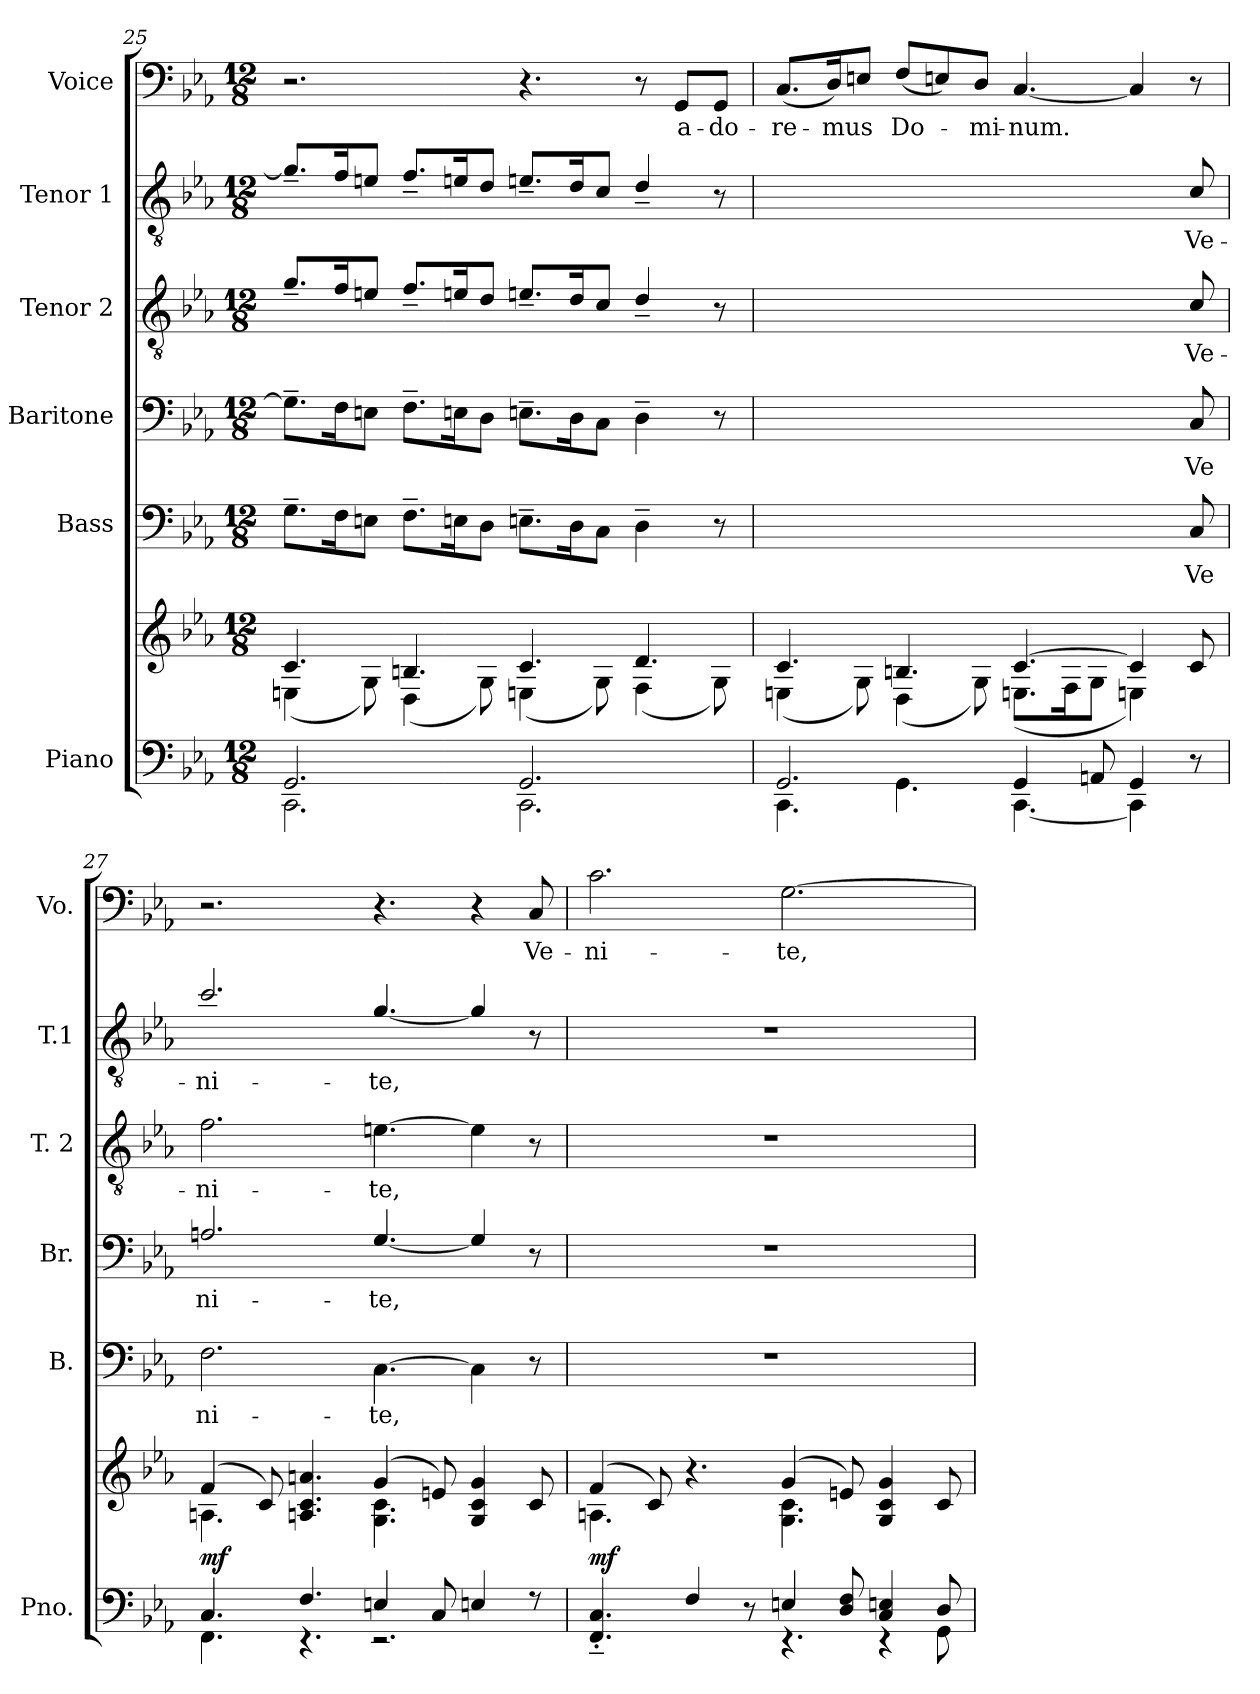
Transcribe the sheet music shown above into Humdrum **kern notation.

**kern	**kern	**dynam	**kern	**text	**kern	**text	**kern	**text	**kern	**text	**kern	**text
*part6	*part6	*part6	*part5	*part5	*part4	*part4	*part3	*part3	*part2	*part2	*part1	*part1
*staff7	*staff6	*staff6/7	*staff5	*staff5	*staff4	*staff4	*staff3	*staff3	*staff2	*staff2	*staff1	*staff1
*I"Piano	*	*	*I"Bass	*	*I"Baritone	*	*I"Tenor 2	*	*I"Tenor 1	*	*I"Voice	*
*I'Pno.	*	*	*I'B.	*	*I'Br.	*	*I'T. 2	*	*I'T.1	*	*I'Vo.	*
*clefF4	*clefG2	*	*clefF4	*	*clefF4	*	*clefGv2	*	*clefGv2	*	*clefF4	*
*k[b-e-a-]	*k[b-e-a-]	*	*k[b-e-a-]	*	*k[b-e-a-]	*	*k[b-e-a-]	*	*k[b-e-a-]	*	*k[b-e-a-]	*
*M12/8	*M12/8	*	*M12/8	*	*M12/8	*	*M12/8	*	*M12/8	*	*M12/8	*
=25	=25	=25	=25	=25	=25	=25	=25	=25	=25	=25	=25	=25
*^	*^	*	*	*	*	*	*	*	*	*	*	*
2.GG/	2.CC\	4.c/	(<4En\	.	8.G~>\L	.	8.G~>\L]	.	8.g~</L	.	8.g~</L]	.	2.r	.
.	.	.	.	.	16F\K	.	16F\K	.	16f/K	.	16f/K	.	.	.
.	.	.	8G\)	.	8En\J	.	8En\J	.	8en/J	.	8en/J	.	.	.
.	.	4.Bn/	(<4D\	.	8.F~>\L	.	8.F~>\L	.	8.f~</L	.	8.f~</L	.	.	.
.	.	.	.	.	16En\K	.	16En\K	.	16en/K	.	16en/K	.	.	.
.	.	.	8G\)	.	8D\J	.	8D\J	.	8d/J	.	8d/J	.	.	.
2.GG/	2.CC\	4.c/	(<4En\	.	8.En~>\L	.	8.En~>\L	.	8.en~</L	.	8.en~</L	.	4.r	.
.	.	.	.	.	16D\K	.	16D\K	.	16d/K	.	16d/K	.	.	.
.	.	.	8G\)	.	8C\J	.	8C\J	.	8c/J	.	8c/J	.	.	.
.	.	4.d/	(<4F\	.	4D~>\	.	4D~>\	.	4d~</	.	4d~</	.	8r	.
!	!	!	!	!	!	!	!	!	!	!	!	!	!	!LO:LY:b
.	.	.	.	.	.	.	.	.	.	.	.	.	8GG/L	a-
!	!	!	!	!	!	!	!	!	!	!	!	!	!	!LO:LY:b
.	.	.	8G\)	.	8r	.	8r	.	8r	.	8r	.	8GG/J	-do-
=26	=26	=26	=26	=26	=26	=26	=26	=26	=26	=26	=26	=26	=26	=26
!	!	!	!	!	!	!	!	!	!	!	!	!	!	!LO:LY:b
2.GG/	4.CC\	4.c/	(<4En\	.	2.ryy	.	2.ryy	.	2.ryy	.	2.ryy	.	(<8.C/L	-re-
!	!	!	!	!	!	!	!	!	!	!	!	!	!	!LO:LY:b
.	.	.	.	.	.	.	.	.	.	.	.	.	16D/K)	-mus
.	.	.	8G\)	.	.	.	.	.	.	.	.	.	8En/J	.
!	!	!	!	!	!	!	!	!	!	!	!	!	!	!LO:LY:b
.	4.GG\	4.Bn/	(<4D\	.	.	.	.	.	.	.	.	.	(<8F/L	Do-
.	.	.	.	.	.	.	.	.	.	.	.	.	8En/)	.
!	!	!	!	!	!	!	!	!	!	!	!	!	!	!LO:LY:b
.	.	.	8G\)	.	.	.	.	.	.	.	.	.	8D/J	-mi-
!	!	!	!	!	!	!	!	!	!	!	!	!	!	!LO:LY:b
4GG/	[<4.CC\	[>4.c/	(<8.En\L	.	4.ryy	.	4.ryy	.	4.ryy	.	4.ryy	.	[<4.C/	-num.
.	.	.	16F\K	.	.	.	.	.	.	.	.	.	.	.
8AAn/	.	.	8G\J	.	.	.	.	.	.	.	.	.	.	.
4GG/	4CC\]	4c/]	4En\)	.	4ryy	.	4ryy	.	4ryy	.	4ryy	.	4C/]	.
!	!	!	!	!	!	!LO:LY:a	!	!LO:LY:a	!	!LO:LY:b	!	!LO:LY:b	!	!
8r	8ryy	8c/	8ryy	.	8C/	Ve	8C/	Ve	8c/	Ve-	8c/	Ve-	8r	.
!!LO:PB:g=z
=27	=27	=27	=27	=27	=27	=27	=27	=27	=27	=27	=27	=27	=27	=27
!	!	!	!	!LO:DY:b	!	!LO:LY:b	!	!LO:LY:b	!	!LO:LY:b	!	!LO:LY:b	!	!
4.C/	4.FF\	(>4f/	4.An\	mf	2.F\	-ni-	2.An/	-ni-	2.f\	-ni-	2.cc/	-ni-	2.r	.
.	.	8c/)	.	.	.	.	.	.	.	.	.	.	.	.
4.F/	4.r	4.An/ 4.c/ 4.an/	4.ryy	.	.	.	.	.	.	.	.	.	.	.
!	!	!	!	!	!	!LO:LY:b	!	!LO:LY:b	!	!LO:LY:b	!	!LO:LY:b	!	!
4En/	2.r	(>4g/	4.G\ 4.c\	.	[<4.C\	-te,	[>4.G/	-te,	[<4.en\	-te,	[>4.g/	-te,	4.r	.
8C/	.	8en/)	.	.	.	.	.	.	.	.	.	.	.	.
4En/	.	4G/ 4c/ 4g/	4.ryy	.	4C\]	.	4G/]	.	4e\]	.	4g/]	.	4r	.
!	!	!	!	!	!	!	!	!	!	!	!	!	!	!LO:LY:b
8r	.	8c/	.	.	8r	.	8r	.	8r	.	8r	.	8C/	Ve-
=28	=28	=28	=28	=28	=28	=28	=28	=28	=28	=28	=28	=28	=28	=28
!	!	!	!	!LO:DY:b	!	!	!	!	!	!	!	!	!	!LO:LY:b
4.FF/'<~< 4.C/'<~<	2.ryy	(>4f/	4.An\	mf	1.r	.	1.r	.	1.r	.	1.r	.	2.c\	-ni-
.	.	8c/)	.	.	.	.	.	.	.	.	.	.	.	.
4F/	.	4.r	4.ryy	.	.	.	.	.	.	.	.	.	.	.
8r	.	.	.	.	.	.	.	.	.	.	.	.	.	.
!	!	!	!	!	!	!	!	!	!	!	!	!	!	!LO:LY:b
4En/	4.r	(>4g/	4.G\ 4.c\	.	.	.	.	.	.	.	.	.	[>2.G\	-te,
8D/ 8F/	.	8en/)	.	.	.	.	.	.	.	.	.	.	.	.
4C/ 4En/	4r	4G/ 4c/ 4g/	4.ryy	.	.	.	.	.	.	.	.	.	.	.
8D/	8GG\	8c/	.	.	.	.	.	.	.	.	.	.	.	.
*v	*v	*	*	*	*	*	*	*	*	*	*	*	*	*
*	*v	*v	*	*	*	*	*	*	*	*	*	*	*
=	=	=	=	=	=	=	=	=	=	=	=	=
*-	*-	*-	*-	*-	*-	*-	*-	*-	*-	*-	*-	*-
